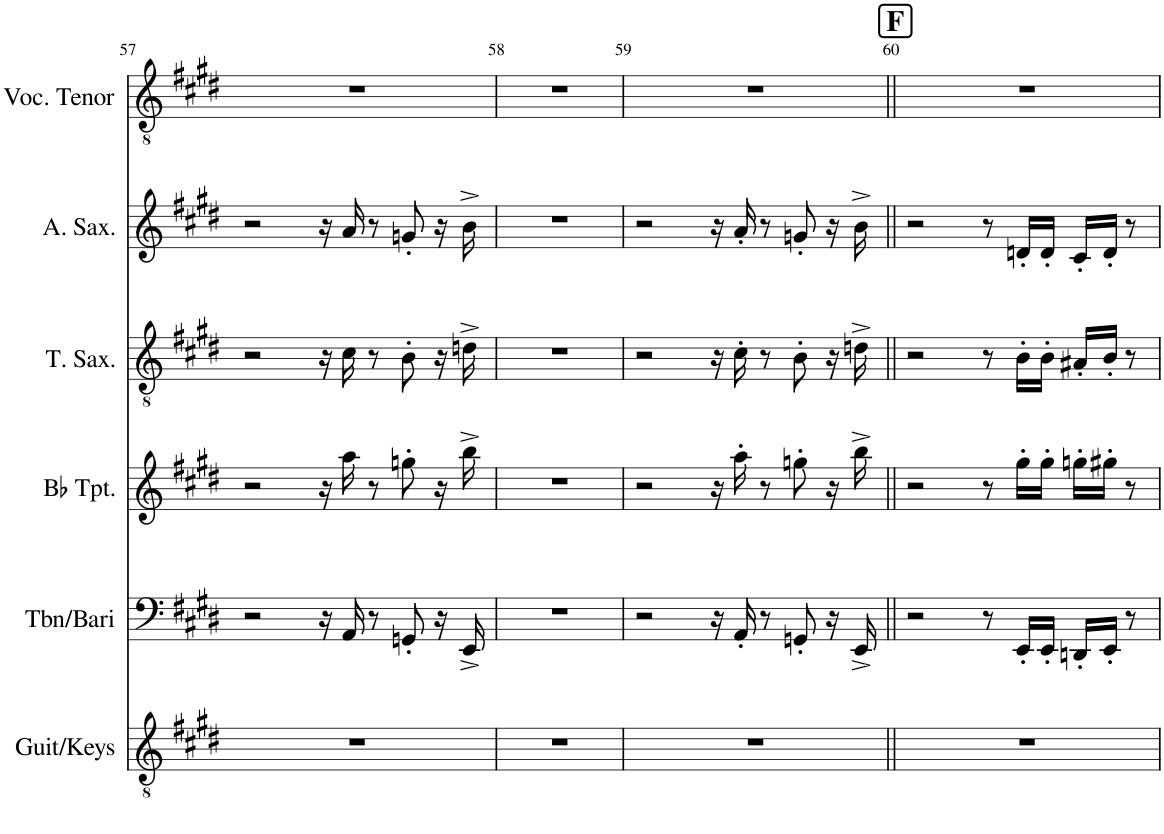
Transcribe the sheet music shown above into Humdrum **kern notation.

**kern	**kern	**kern	**kern	**kern	**kern
*part6	*part5	*part4	*part3	*part2	*part1
*staff6	*staff5	*staff4	*staff3	*staff2	*staff1
*I"Guit/Keys	*I"Tbn/Bari	*I"Bb Trumpet	*I"T. Sax.	*I"Alto Sax	*I"Voc. Tenor
*I'Guit/Keys	*I'Tbn/Bari	*I'Bb Tpt.	*I'T. Sax.	*I'A. Sax.	*I'Voc. Tenor
!!LO:PB:g=z
*clefGv2	*clefF4	*clefG2	*clefGv2	*clefG2	*clefGv2
*	*	*ITrd1c2	*ITrd8c14	*ITrd5c9	*
*k[f#c#g#d#]	*k[f#c#g#d#]	*k[f#c#g#d#]	*k[f#c#g#d#]	*k[f#c#g#d#]	*k[f#c#g#d#]
*M4/4	*M4/4	*M4/4	*M4/4	*M4/4	*M4/4
=57	=57	=57	=57	=57	=57
1r	2r	2r	2r	2r	1r
.	16r	16r	16r	16r	.
.	16AA/	16aa\	16c#\	16a/	.
.	8r	8r	8r	8r	.
.	8GGn'/	8ggn'\	8B'\	8gn'/	.
.	16r	16r	16r	16r	.
.	16EE^/	16bb^\	16dn^\	16b^\	.
=58	=58	=58	=58	=58	=58
1r	1r	1r	1r	1r	1r
=59	=59	=59	=59	=59	=59
1r	2r	2r	2r	2r	1r
.	16r	16r	16r	16r	.
.	16AA'/	16aa'\	16c#'\	16a'/	.
.	8r	8r	8r	8r	.
.	8GGn'/	8ggn'\	8B'\	8gn'/	.
.	16r	16r	16r	16r	.
.	16EE^/	16bb^\	16dn^\	16b^\	.
!!LO:REH:place=s1:a:B:cj:fs=14:t=F
=60||	=60||	=60||	=60||	=60||	=60||
1r	2r	2r	2r	2r	1r
.	8r	8r	8r	8r	.
.	16EE'/LL	16gg#'\LL	16B'\LL	16dn'/LL	.
.	16EE'/JJ	16gg#'\JJ	16B'\JJ	16d'/JJ	.
.	16DDn'/LL	16ggn'\LL	16A#X'/LL	16c#'/LL	.
.	16EE'/JJ	16gg#X'\JJ	16B'/JJ	16d'/JJ	.
.	8r	8r	8r	8r	.
=	=	=	=	=	=
*-	*-	*-	*-	*-	*-
